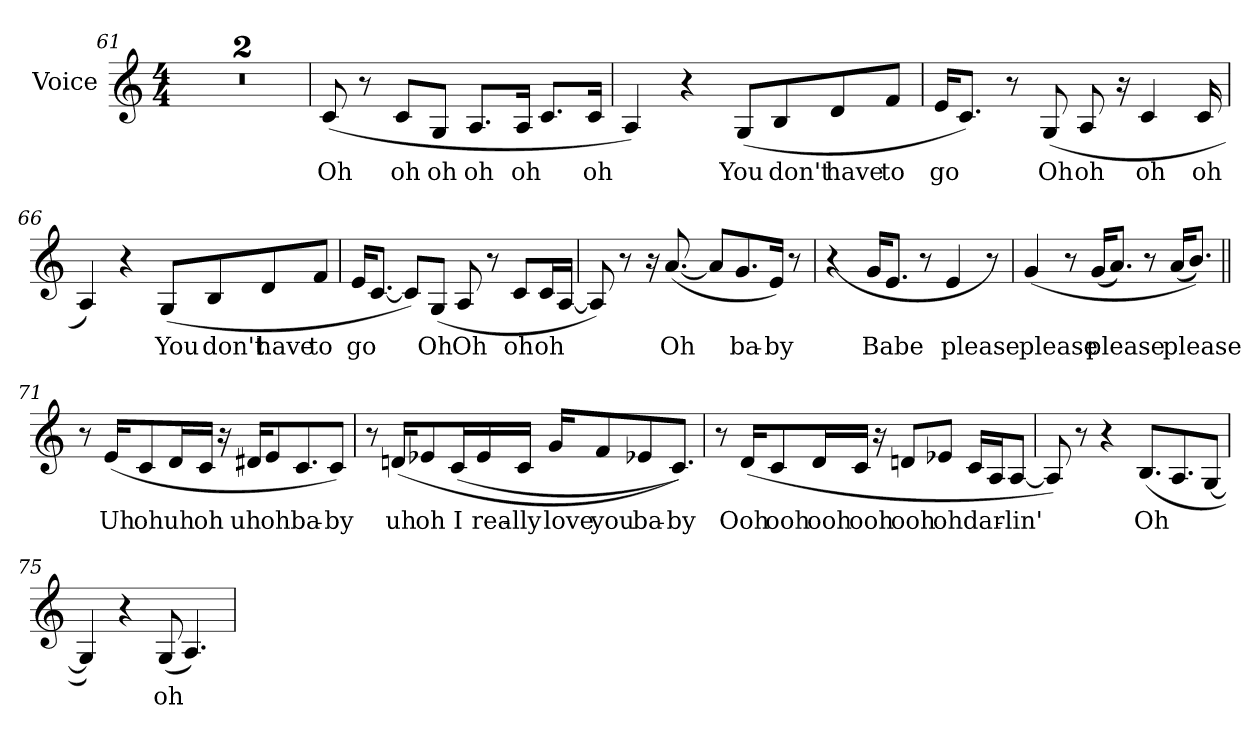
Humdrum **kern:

**kern	**text
*part1	*part1
*staff1	*staff1
*I"Voice	*
*I'Voice	*
!!LO:LB:g=z
*clefG2	*
*k[]	*
*C:	*
*M4/4	*
=61	=61
1r	.
=62	=62
1r	.
=63	=63
!	!LO:LY:b:color=#000000
(8ci/	Oh
8r	.
!	!LO:LY:b:color=#000000
8ci/L	oh
!	!LO:LY:b:color=#000000
8Gi/J	oh
!	!LO:LY:b:color=#000000
8.Ai/L	oh
!	!LO:LY:b:color=#000000
16Ai/Jk	oh
8.ci/L	.
!	!LO:LY:b:color=#000000
16ci/Jk	oh
=64	=64
4Ai/)	.
4r	.
!	!LO:LY:b:color=#000000
(8Gi/L	You
!	!LO:LY:b:color=#000000
8Bi/	don't
!	!LO:LY:b:color=#000000
8di/	have
!	!LO:LY:b:color=#000000
8fi/J	to
=65	=65
!	!LO:LY:b:color=#000000
16ei/KL	go
8.ci/J)	.
8r	.
!	!LO:LY:b:color=#000000
(8Gi/	Oh
!	!LO:LY:b:color=#000000
8Ai/	oh
16r	.
!	!LO:LY:b:color=#000000
4ci/	oh
!	!LO:LY:b:color=#000000
16ci/	oh
!!LO:LB:g=z
=66	=66
4Ai/)	.
4r	.
!	!LO:LY:b:color=#000000
(8Gi/L	You
!	!LO:LY:b:color=#000000
8Bi/	don't
!	!LO:LY:b:color=#000000
8di/	have
!	!LO:LY:b:color=#000000
8fi/J	to
=67	=67
!	!LO:LY:b:color=#000000
16ei/KL	go
[8.ci/J	.
8ci/L])	.
!	!LO:LY:b:color=#000000
(8Gi/J	Oh
!	!LO:LY:b:color=#000000
8Ai/	Oh
8r	.
!	!LO:LY:b:color=#000000
8ci/L	oh
!	!LO:LY:b:color=#000000
16ci/L	oh
[16Ai/JJ	.
=68	=68
8Ai/])	.
8r	.
16r	.
!	!LO:LY:b:color=#000000
([8.ai/	Oh
8ai/L]	.
!	!LO:LY:b:color=#000000
8.gi/	ba-
!	!LO:LY:b:color=#000000
16ei/Jk)	-by
8r	.
=69	=69
(4r	.
!	!LO:LY:b:color=#000000
16gi/KL	Babe
8.ei/J	.
8r	.
!	!LO:LY:b:color=#000000
4ei/	please
8r)	.
!!LO:PB:g=z
=70	=70
!	!LO:LY:b:color=#000000
(4gi/	please
8r	.
!	!LO:LY:b:color=#000000
(16gi/KL	please
8.ai/J)	.
8r	.
!	!LO:LY:b:color=#000000
(16ai/KL	please
8.bi/J))	.
=71||	=71||
8r	.
!	!LO:LY:b:color=#000000
(16ei/KL	Uh
!	!LO:LY:b:color=#000000
8ci/	oh
!	!LO:LY:b:color=#000000
16di/L	uh
!	!LO:LY:b:color=#000000
16ci/JJ	oh
16r	.
!	!LO:LY:b:color=#000000
16d#Xi/KL	uh
!	!LO:LY:b:color=#000000
8ei/	oh
!	!LO:LY:b:color=#000000
8.ci/	ba-
!	!LO:LY:b:color=#000000
8ci/J)	-by
=72	=72
8r	.
!	!LO:LY:b:color=#000000
(16dni/KL	uh
!	!LO:LY:b:color=#000000
8e-Xi/	oh
!	!LO:LY:b:color=#000000
(16ci/L	I
!	!LO:LY:b:color=#000000
16e-i/	rea-
!	!LO:LY:b:color=#000000
16ci/JJ	-lly
!	!LO:LY:b:color=#000000
16gi/KL	love
!	!LO:LY:b:color=#000000
8fi/	you
!	!LO:LY:b:color=#000000
8e-Xi/	ba-
!	!LO:LY:b:color=#000000
8.ci/J))	-by
!!LO:LB:g=z
=73	=73
8r	.
!	!LO:LY:b:color=#000000
(16di/KL	Ooh
!	!LO:LY:b:color=#000000
8ci/	ooh
!	!LO:LY:b:color=#000000
16di/L	ooh
!	!LO:LY:b:color=#000000
16ci/JJ	ooh
16r	.
!	!LO:LY:b:color=#000000
8dni/L	ooh
!	!LO:LY:b:color=#000000
8e-Xi/J	oh
!	!LO:LY:b:color=#000000
16ci/LL	dar-
16Ai/J	.
!	!LO:LY:b:color=#000000
[8Ai/J	-lin'
=74	=74
8Ai/])	.
8r	.
4r	.
!	!LO:LY:b:color=#000000
(8.Bi/L	Oh
8.Ai/	.
[8Gi/J	.
=75	=75
4Gi/])	.
4r	.
!	!LO:LY:b:color=#000000
(8Gi/	oh
4.Ai/)	.
=	=
*-	*-
